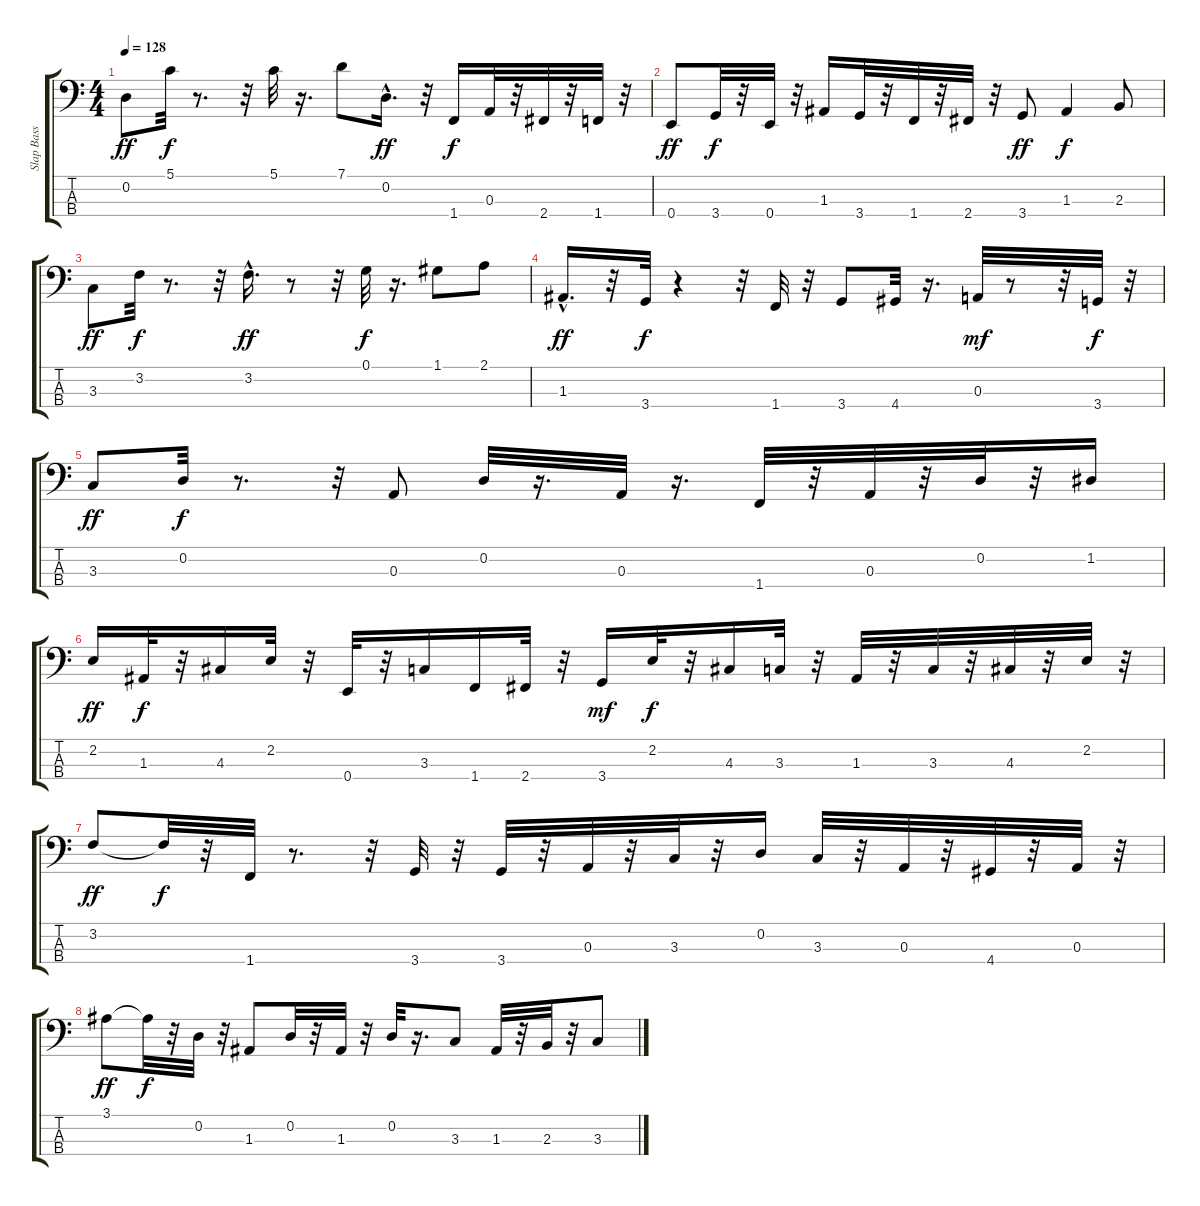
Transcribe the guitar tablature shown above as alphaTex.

\track ("Slap Bass 1" "Slap Bass ") {instrument slapbass1}
\staff {score tabs}
\tuning (G2 D2 A1 E1) {hide}
\ts (4 4)
\tempo 128
\clef f4
\ks c
0.2.8{dy ff} 5.1.32{dy f} r.8{d} r.32 5.1.32 r.16{d} 7.1.8 0.2{hac}.16{d dy ff} r.32 1.4.16{dy f} 0.3.32 r.32 2.4.32 r.32 1.4.32 r.32 |
0.4.8{dy ff} 3.4.32{dy f} r.32 0.4.32 r.32 1.3.16 3.4.32 r.32 1.4.32 r.32 2.4.32 r.32 3.4.8{dy ff} 1.3.4{dy f} 2.3.8 |
3.3.8{dy ff} 3.2.32{dy f} r.8{d} r.32 3.2{hac}.16{d dy ff} r.8 r.32 0.1.32{dy f} r.16{d} 1.1.8 2.1.8 |
1.3{hac}.16{d dy ff} r.32 3.4.32{dy f} r.4 r.32 1.4.32 r.32 3.4.8 4.4.32 r.16{d} 0.3.32{dy mf} r.8 r.32 3.4.32{dy f} r.32 |
3.3.8{dy ff} 0.2.32{dy f} r.8{d} r.32 0.3.8 0.2.32 r.16{d} 0.3.32 r.16{d} 1.4.32 r.32 0.3.32 r.32 0.2.32 r.32 1.2.16 |
2.2.16{dy ff} 1.3.32{dy f} r.32 4.3.16 2.2.32 r.32 0.4.32 r.32 3.3.16 1.4.16 2.4.32 r.32 3.4.16{dy mf} 2.2.32{dy f} r.32 4.3.16 3.3.32 r.32 1.3.32 r.32 3.3.32 r.32 4.3.32 r.32 2.2.32 r.32 |
3.2.8{dy ff} 3.2{t}.32{dy f} r.32 1.4.32 r.8{d} r.32 3.4.32 r.32 3.4.32 r.32 0.3.32 r.32 3.3.32 r.32 0.2.16 3.3.32 r.32 0.3.32 r.32 4.4.32 r.32 0.3.32 r.32 |
3.1.8{dy ff} 3.1{t}.32{dy f} r.32 0.2.32 r.32 1.3.8 0.2.32 r.32 1.3.32 r.32 0.2.32 r.16{d} 3.3.8 1.3.32 r.32 2.3.32 r.32 3.3.8
